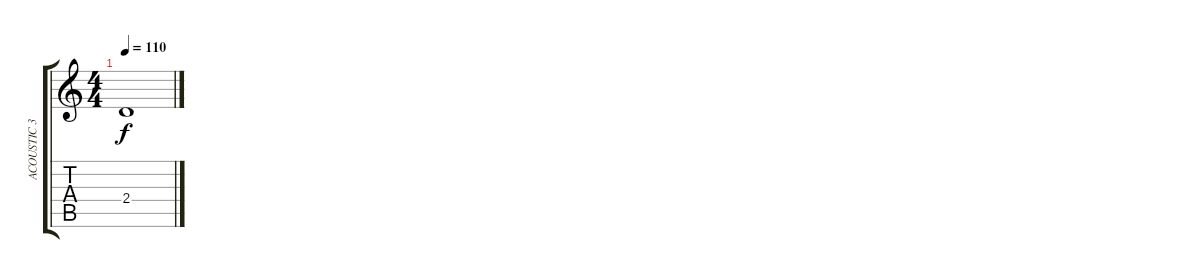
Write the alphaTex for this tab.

\track ("ACOUSTIC 3" "ACOUSTIC 3") {instrument acousticguitarsteel}
\staff {score tabs}
\tuning (D4 A3 F3 C3 G2 D2) {hide}
\ts (4 4)
\tempo 110
\clef g2
\ks c
2.4{t}.1{dy f}
